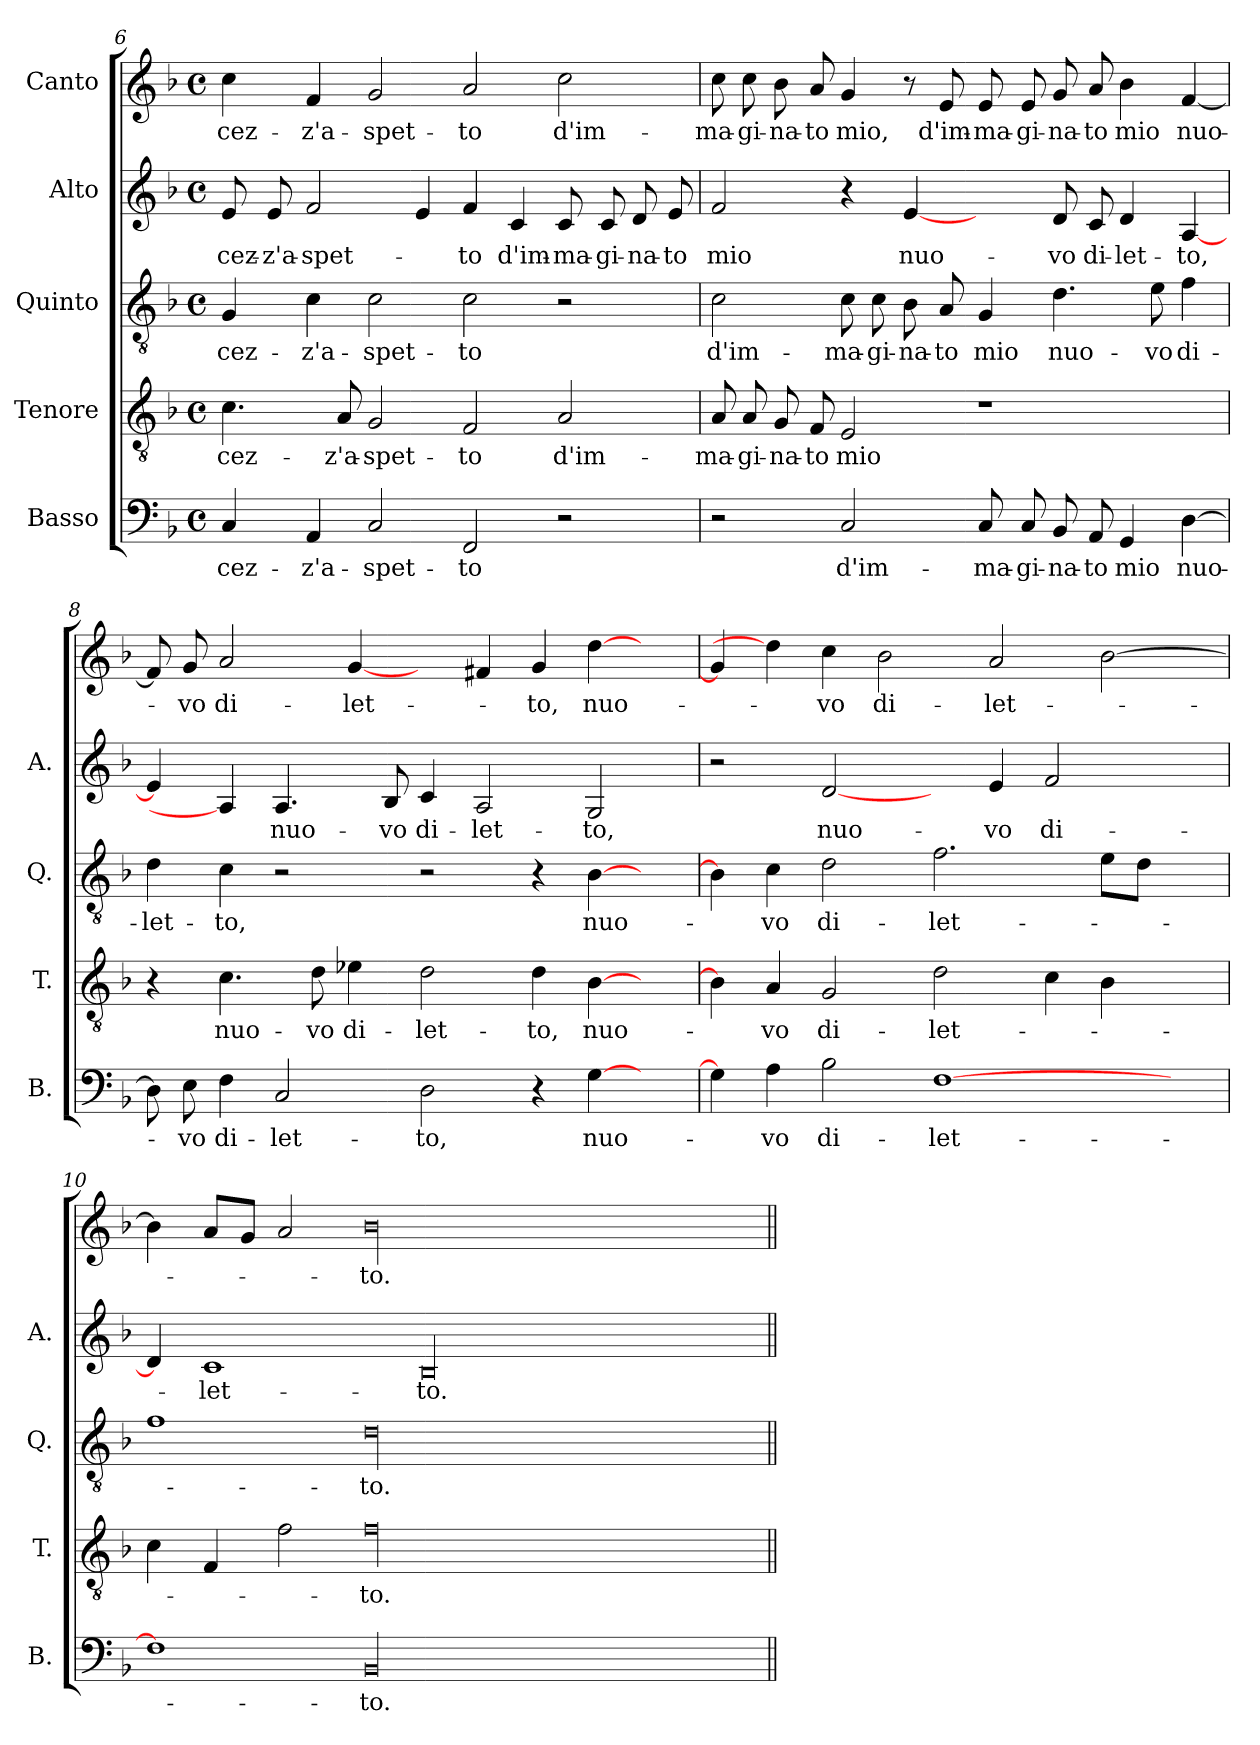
**kern	**text	**kern	**text	**kern	**text	**kern	**text	**kern	**text
*part5	*part5	*part4	*part4	*part3	*part3	*part2	*part2	*part1	*part1
*staff5	*staff5	*staff4	*staff4	*staff3	*staff3	*staff2	*staff2	*staff1	*staff1
*I"Basso	*	*I"Tenore	*	*I"Quinto	*	*I"Alto	*	*I"Canto	*
*I'B.	*	*I'T.	*	*I'Q.	*	*I'A.	*	*	*
*clefF4	*	*clefGv2	*	*clefGv2	*	*clefG2	*	*clefG2	*
*k[b-]	*	*k[b-]	*	*k[b-]	*	*k[b-]	*	*k[b-]	*
*F:	*	*F:	*	*F:	*	*F:	*	*F:	*
*M4/4	*	*M4/4	*	*M4/4	*	*M4/4	*	*M4/4	*
*met(c)	*	*met(c)	*	*met(c)	*	*met(c)	*	*met(c)	*
=6	=6	=6	=6	=6	=6	=6	=6	=6	=6
4C/	-cez-	4.c\	-cez-	4G/	-cez-	8e/	-cez-	4cc\	-cez-
.	.	.	.	.	.	8e/	-z'a-	.	.
4AA/	-z'a-	.	.	4c\	-z'a-	2f/	-spet-	4f/	-z'a-
.	.	8A/	-z'a-	.	.	.	.	.	.
2C/	-spet-	2G/	-spet-	2c\	-spet-	.	.	2g/	-spet-
.	.	.	.	.	.	4e/	.	.	.
2FF/	-to	2F/	-to	2c\	-to	4f/	-to	2a/	-to
.	.	.	.	.	.	4c/	d'im-	.	.
2r	.	2A/	d'im-	2r	.	8c/	-ma-	2cc\	d'im-
.	.	.	.	.	.	8c/	-gi-	.	.
.	.	.	.	.	.	8d/	-na-	.	.
.	.	.	.	.	.	8e/	-to	.	.
=7	=7	=7	=7	=7	=7	=7	=7	=7	=7
2r	.	8A/	-ma-	2c\	d'im-	2f/	mio	8cc\	-ma-
.	.	8A/	-gi-	.	.	.	.	8cc\	-gi-
.	.	8G/	-na-	.	.	.	.	8b-\	-na-
.	.	8F/	-to	.	.	.	.	8a/	-to
2C/	d'im-	2E/	mio	8c\	-ma-	4r	.	4g/	mio,
.	.	.	.	8c\	-gi-	.	.	.	.
.	.	.	.	8B-\	-na-	[4e/	nuo-	8r	.
.	.	.	.	8A/	-to	.	.	8e/	d'im-
8C/	-ma-	1r	.	4G/	mio	4ryy	.	8e/	-ma-
8C/	-gi-	.	.	.	.	.	.	8e/	-gi-
8BB-/	-na-	.	.	4.d\	nuo-	8d/	-vo	8g/	-na-
8AA/	-to	.	.	.	.	8c/	di-	8a/	-to
4GG/	mio	.	.	.	.	4d/	-let-	4b-\	mio
.	.	.	.	8e\	-vo	.	.	.	.
[4D\	nuo-	.	.	4f\	di-	[4A/	-to,	[4f/	nuo-
=8	=8	=8	=8	=8	=8	=8	=8	=8	=8
8D\]	.	4r	.	4d\	-let-	4e/]	.	8f/]	.
8E\	-vo	.	.	.	.	.	.	8g/	-vo
4F\	di-	4.c\	nuo-	4c\	-to,	4A/]	.	2a/	di-
2C/	-let-	.	.	2r	.	4.A/	nuo-	.	.
.	.	8d\	-vo	.	.	.	.	.	.
.	.	4e-X\	di-	.	.	.	.	[4g/	-let-
.	.	.	.	.	.	8B-/	-vo	.	.
2D\	-to,	2d\	-let-	2r	.	4c/	di-	4ryy	.
.	.	.	.	.	.	2A/	-let-	4f#X/	.
4r	.	4d\	-to,	4r	.	.	.	4g/	-to,
[4G\	nuo-	[4B-\	nuo-	[4B-\	nuo-	2G/	-to,	[4dd\	nuo-
4ryy	.	4ryy	.	4ryy	.	.	.	4ryy	.
=9	=9	=9	=9	=9	=9	=9	=9	=9	=9
4G\]	.	4B-\]	.	4B-\]	.	2r	.	4g/]	.
4A\	-vo	4A/	-vo	4c\	-vo	.	.	4dd\]	.
2B-\	di-	2G/	di-	2d\	di-	[2d/	nuo-	4cc\	-vo
.	.	.	.	.	.	.	.	2b-\	di-
[1F\	-let-	2d\	-let-	2.f\	-let-	4ryy	.	.	.
.	.	.	.	.	.	4e/	-vo	2a/	-let-
.	.	4c\	.	.	.	2f/	di-	.	.
.	.	4B-\	.	8e\L	.	.	.	[2b-\	.
.	.	.	.	8d\J	.	.	.	.	.
4ryy	.	4ryy	.	4ryy	.	4ryy	.	.	.
=10	=10	=10	=10	=10	=10	=10	=10	=10	=10
1F\]	.	4c\	.	1f\	.	4d/]	.	4b-\]	.
.	.	4F/	.	.	.	1c/	-let-	8a/L	.
.	.	.	.	.	.	.	.	8g/J	.
.	.	2f\	.	.	.	.	.	2a/	.
00BB-/	-to.	00f\	-to.	00d\	-to.	.	.	00b-\	-to.
.	.	.	.	.	.	00B-/	-to.	.	.
4ryy	.	4ryy	.	4ryy	.	.	.	4ryy	.
=||	=||	=||	=||	=||	=||	=||	=||	=||	=||
*-	*-	*-	*-	*-	*-	*-	*-	*-	*-
